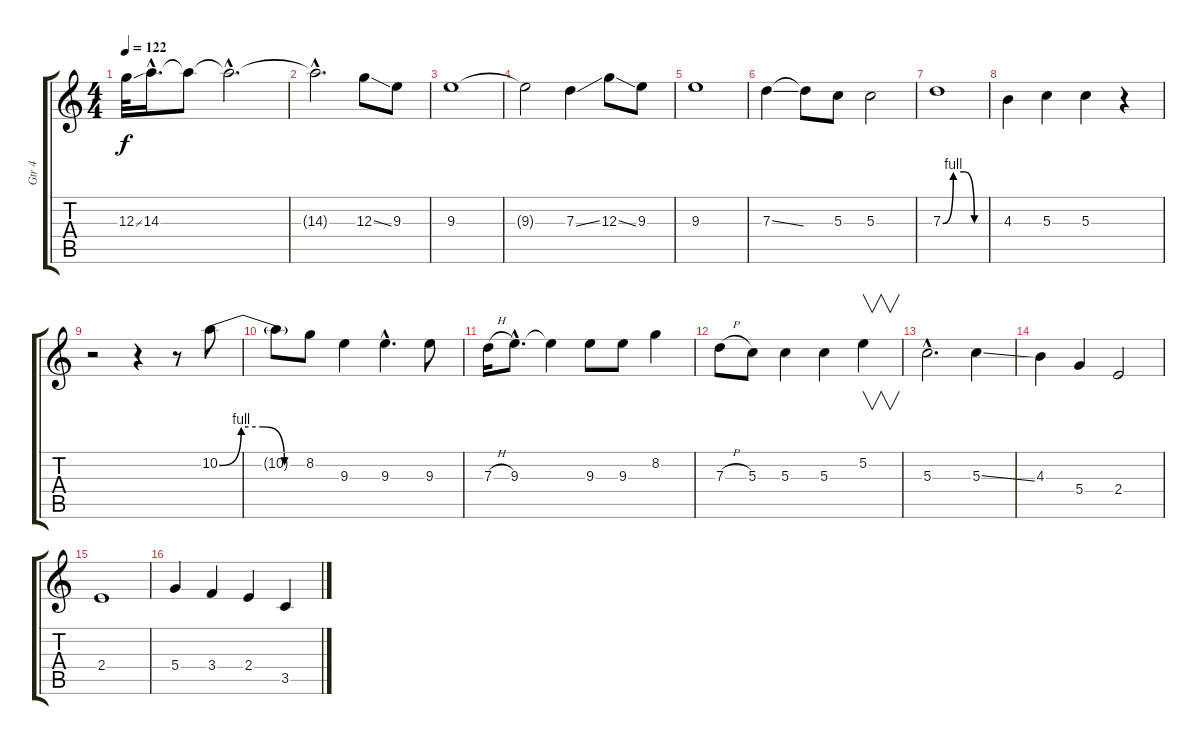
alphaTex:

\track ("Gtr 4" "Gtr 4") {instrument overdrivenguitar}
\staff {score tabs}
\tuning (E4 B3 G3 D3 A2 E2) {hide}
\ts (4 4)
\tempo 122
\clef g2
\ks c
12.3{ss}.32{dy f} 14.3{hac}.16{d} 14.3{t}.8 14.3{hac t}.2{d} |
14.3{hac t}.2{d} 12.3{ss}.8 9.3.8 |
9.3.1 |
9.3{t}.2 7.3{ss}.4 12.3{ss}.8 9.3.8 |
9.3.1 |
7.3{ss}.4 7.3{t}.8 5.3.8 5.3.2 |
7.3{be (custom 0 0 15 4 30 4 45 0 60 0)}.1 |
4.3.4 5.3.4 5.3.4 r.4 |
r.2 r.4 r.8 10.2{be (custom 0 0 15 4 30 4 45 0 60 0)}.8 |
10.2{t}.8 8.2.8 9.3.4 9.3{hac}.4{d} 9.3.8 |
7.3{h}.16 9.3{hac}.8{d} 9.3{t}.4 9.3.8 9.3.8 8.2.4 |
7.3{h}.8 5.3.8 5.3.4 5.3.4 5.2.4{v} |
5.3{hac}.2{d} 5.3{ss}.4 |
4.3.4 5.4.4 2.4.2 |
2.4.1 |
5.4.4 3.4.4 2.4.4 3.5.4
